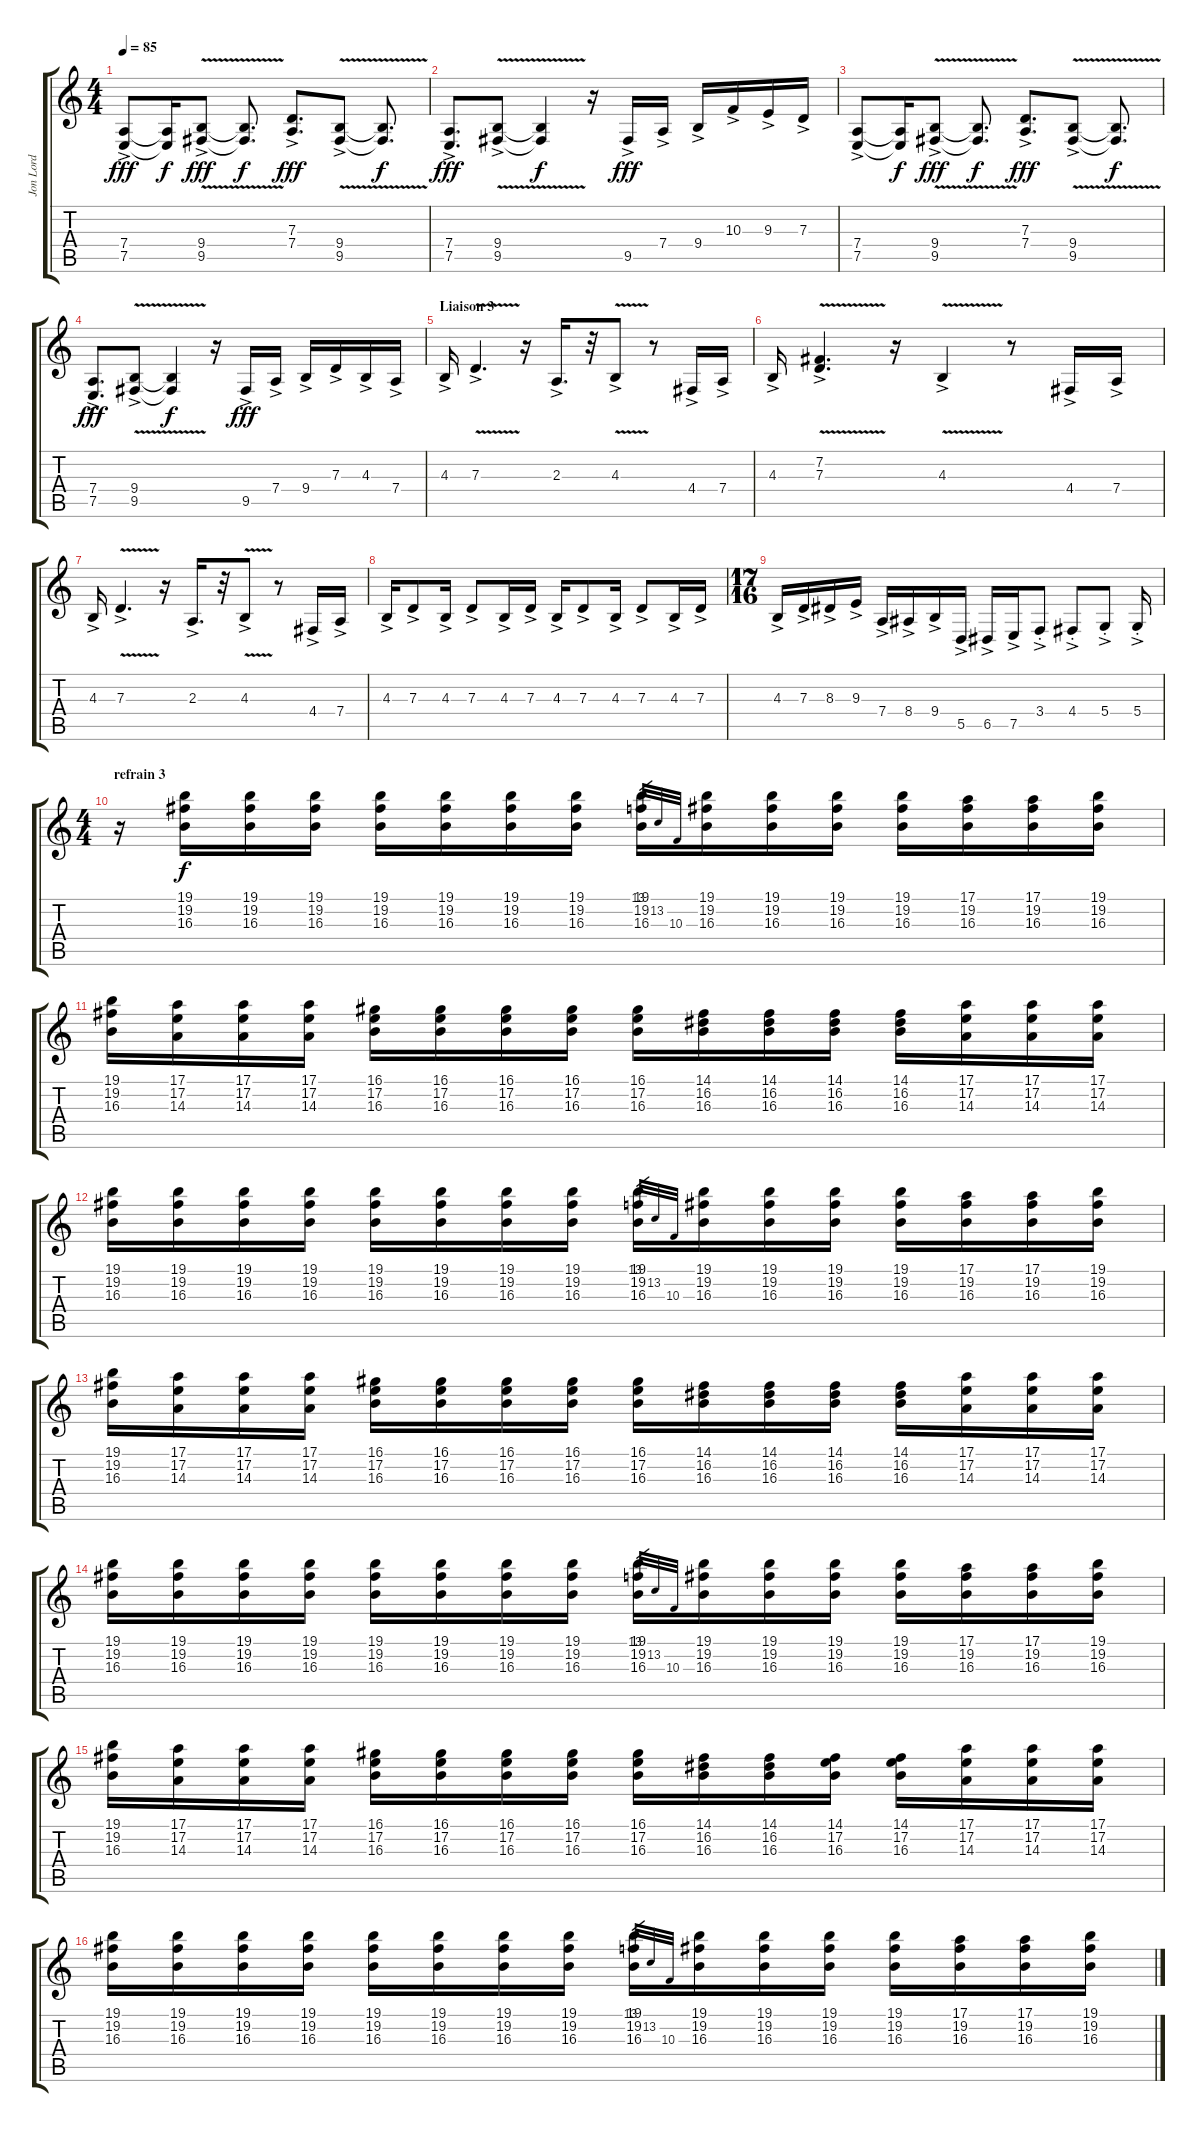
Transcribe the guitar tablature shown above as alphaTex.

\track ("Jon Lord" "Jon Lord") {instrument drawbarorgan}
\staff {score tabs}
\tuning (E4 B3 G3 D3 A2 E2) {hide}
\ts (4 4)
\tempo 85
\clef g2
\ks c
(7.4{ac} 7.5{ac}).8{dy fff} (7.4{t} 7.5{t}).16{dy f} (9.4{v ac} 9.5{v ac}).8{dy fff} (9.4{t} 9.5{t}).8{d dy f} (7.3{ac} 7.4{ac}).8{d dy fff} (9.4{v ac} 9.5{v ac}).8 (9.4{t} 9.5{t}).8{d dy f} |
(7.4{ac} 7.5{ac}).8{d dy fff} (9.4{v} 9.5{v ac}).8 (9.4{t} 9.5{t}).4{dy f} r.16 9.5{ac}.16{dy fff} 7.4{ac}.16 9.4{ac}.16 10.3{ac}.16 9.3{ac}.16 7.3{ac}.16 |
(7.4{ac} 7.5{ac}).8 (7.4{t} 7.5{t}).16{dy f} (9.4{v ac} 9.5{v ac}).8{dy fff} (9.4{t} 9.5{t}).8{d dy f} (7.3{ac} 7.4{ac}).8{d dy fff} (9.4{v ac} 9.5{v ac}).8 (9.4{t} 9.5{t}).8{d dy f} |
(7.4{ac} 7.5{ac}).8{d dy fff} (9.4{v ac} 9.5{v ac}).8 (9.4{t} 9.5{t}).4{dy f} r.16 9.5{ac}.16{dy fff} 7.4{ac}.16 9.4{ac}.16 7.3{ac}.16 4.3{ac}.16 7.4{ac}.16 |
\section ("" "Liaison 3")
4.3{ac}.16 7.3{v ac}.4{d} r.16 2.3{ac}.16{d} r.32 4.3{v ac}.8 r.8 4.4{ac}.16 7.4{ac}.16 |
4.3{ac}.16 (7.2{ac} 7.3{v ac}).4{d} r.16 4.3{v ac}.4 r.8 4.4{ac}.16 7.4{ac}.16 |
4.3{ac}.16 7.3{v ac}.4{d} r.16 2.3{ac}.16{d} r.32 4.3{v ac}.8 r.8 4.4{ac}.16 7.4{ac}.16 |
4.3{ac}.16 7.3{ac}.8 4.3{ac}.16 7.3{ac}.8 4.3{ac}.16 7.3{ac}.16 4.3{ac}.16 7.3{ac}.8 4.3{ac}.16 7.3{ac}.8 4.3{ac}.16 7.3{ac}.16 |
\ts (17 16)
4.3{ac}.16 7.3{ac}.16 8.3{ac}.16 9.3{ac}.16 7.4{ac}.16 8.4{ac}.16 9.4{ac}.16 5.5{ac}.16 6.5{ac}.16 7.5{ac}.16 3.4{ac st}.8 4.4{ac st}.8 5.4{ac st}.8 5.4{ac st}.16 |
\ts (4 4)
\section ("" "refrain 3")
r.16{volume 13 instrument electricgrandpiano} (19.1 19.2 16.3).16{dy f} (19.1 19.2 16.3).16 (19.1 19.2 16.3).16 (19.1 19.2 16.3).16 (19.1 19.2 16.3).16 (19.1 19.2 16.3).16 (19.1 19.2 16.3).16 (19.1 19.2 16.3).16 13.1.32{gr} 13.2.32{gr} 10.3.32{gr} (19.1 19.2 16.3).16 (19.1 19.2 16.3).16 (19.1 19.2 16.3).16 (19.1 19.2 16.3).16 (17.1 19.2 16.3).16 (17.1 19.2 16.3).16 (19.1 19.2 16.3).16 |
(19.1 19.2 16.3).16 (17.1 17.2 14.3).16 (17.1 17.2 14.3).16 (17.1 17.2 14.3).16 (16.1 17.2 16.3).16 (16.1 17.2 16.3).16 (16.1 17.2 16.3).16 (16.1 17.2 16.3).16 (16.1 17.2 16.3).16 (14.1 16.2 16.3).16 (14.1 16.2 16.3).16 (14.1 16.2 16.3).16 (14.1 16.2 16.3).16 (17.1 17.2 14.3).16 (17.1 17.2 14.3).16 (17.1 17.2 14.3).16 |
(19.1 19.2 16.3).16 (19.1 19.2 16.3).16 (19.1 19.2 16.3).16 (19.1 19.2 16.3).16 (19.1 19.2 16.3).16 (19.1 19.2 16.3).16 (19.1 19.2 16.3).16 (19.1 19.2 16.3).16 (19.1 19.2 16.3).16 13.1.32{gr} 13.2.32{gr} 10.3.32{gr} (19.1 19.2 16.3).16 (19.1 19.2 16.3).16 (19.1 19.2 16.3).16 (19.1 19.2 16.3).16 (17.1 19.2 16.3).16 (17.1 19.2 16.3).16 (19.1 19.2 16.3).16 |
(19.1 19.2 16.3).16 (17.1 17.2 14.3).16 (17.1 17.2 14.3).16 (17.1 17.2 14.3).16 (16.1 17.2 16.3).16 (16.1 17.2 16.3).16 (16.1 17.2 16.3).16 (16.1 17.2 16.3).16 (16.1 17.2 16.3).16 (14.1 16.2 16.3).16 (14.1 16.2 16.3).16 (14.1 16.2 16.3).16 (14.1 16.2 16.3).16 (17.1 17.2 14.3).16 (17.1 17.2 14.3).16 (17.1 17.2 14.3).16 |
(19.1 19.2 16.3).16 (19.1 19.2 16.3).16 (19.1 19.2 16.3).16 (19.1 19.2 16.3).16 (19.1 19.2 16.3).16 (19.1 19.2 16.3).16 (19.1 19.2 16.3).16 (19.1 19.2 16.3).16 (19.1 19.2 16.3).16 13.1.32{gr} 13.2.32{gr} 10.3.32{gr} (19.1 19.2 16.3).16 (19.1 19.2 16.3).16 (19.1 19.2 16.3).16 (19.1 19.2 16.3).16 (17.1 19.2 16.3).16 (17.1 19.2 16.3).16 (19.1 19.2 16.3).16 |
(19.1 19.2 16.3).16 (17.1 17.2 14.3).16 (17.1 17.2 14.3).16 (17.1 17.2 14.3).16 (16.1 17.2 16.3).16 (16.1 17.2 16.3).16 (16.1 17.2 16.3).16 (16.1 17.2 16.3).16 (16.1 17.2 16.3).16 (14.1 16.2 16.3).16 (14.1 16.2 16.3).16 (14.1 17.2 16.3).16 (14.1 17.2 16.3).16 (17.1 17.2 14.3).16 (17.1 17.2 14.3).16 (17.1 17.2 14.3).16 |
(19.1 19.2 16.3).16 (19.1 19.2 16.3).16 (19.1 19.2 16.3).16 (19.1 19.2 16.3).16 (19.1 19.2 16.3).16 (19.1 19.2 16.3).16 (19.1 19.2 16.3).16 (19.1 19.2 16.3).16 (19.1 19.2 16.3).16 13.1.32{gr} 13.2.32{gr} 10.3.32{gr} (19.1 19.2 16.3).16 (19.1 19.2 16.3).16 (19.1 19.2 16.3).16 (19.1 19.2 16.3).16 (17.1 19.2 16.3).16 (17.1 19.2 16.3).16 (19.1 19.2 16.3).16
